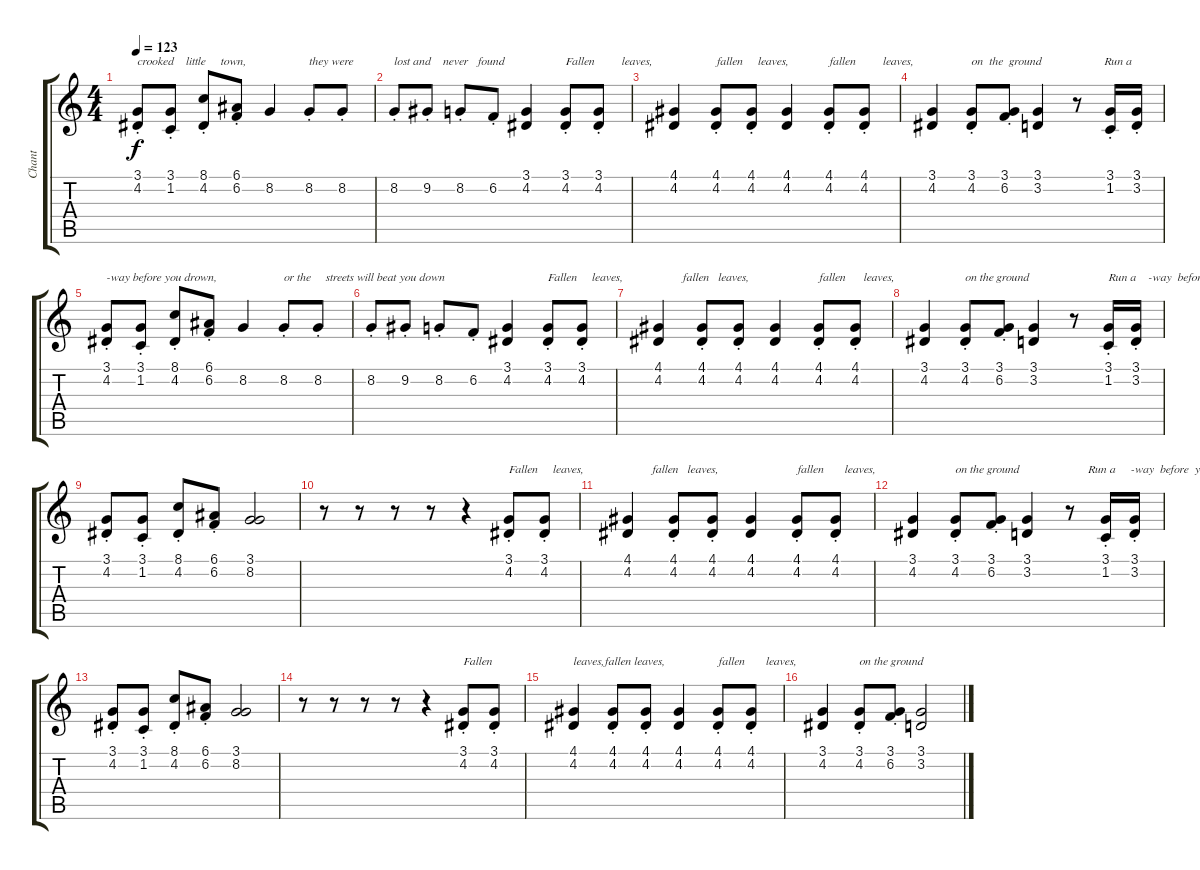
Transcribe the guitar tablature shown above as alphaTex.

\track ("Chant" "Chant") {instrument violin}
\staff {score tabs}
\tuning (E4 B3 G3 D3 A2 E2) {hide}
\ts (4 4)
\tempo 123
\clef g2
\ks c
(3.1{st} 4.2{st}).8{txt "crooked    little     town," dy f} (3.1{st} 1.2{st}).8 (8.1{st} 4.2{st}).8 (6.1{st} 6.2{st}).8 8.2.4 8.2{st}.8{txt "they were"} 8.2{st}.8 |
8.2{st}.8{txt "lost and    never   found"} 9.2{st}.8 8.2{st}.8 6.2{st}.8 (3.1 4.2).4 (3.1{st} 4.2{st}).8{txt "Fallen         leaves,"} (3.1{st} 4.2{st}).8 |
(4.1 4.2).4 (4.1{st} 4.2{st}).8{txt "fallen     leaves,"} (4.1{st} 4.2{st}).8 (4.1 4.2).4 (4.1{st} 4.2{st}).8{txt "fallen         leaves,"} (4.1{st} 4.2{st}).8 |
(3.1 4.2).4 (3.1{st} 4.2{st}).8{txt "on  the  ground"} (3.1{st} 6.2{st}).8 (3.1 3.2).4 r.8{txt "         Run a"} (3.1{st} 1.2{st}).16 (3.1{st} 3.2{st}).16 |
(3.1{st} 4.2{st}).8{txt "-way before you drown,"} (3.1{st} 1.2{st}).8 (8.1{st} 4.2{st}).8 (6.1{st} 6.2{st}).8 8.2.4 8.2{st}.8{txt "or the     streets will beat you down"} 8.2{st}.8 |
8.2{st}.8 9.2{st}.8 8.2{st}.8 6.2{st}.8 (3.1 4.2).4 (3.1{st} 4.2{st}).8{txt "Fallen     leaves,"} (3.1{st} 4.2{st}).8 |
(4.1 4.2).4{txt "        fallen   leaves,"} (4.1{st} 4.2{st}).8 (4.1{st} 4.2{st}).8 (4.1 4.2).4 (4.1{st} 4.2{st}).8{txt "fallen      leaves,"} (4.1{st} 4.2{st}).8 |
(3.1 4.2).4 (3.1{st} 4.2{st}).8{txt "on the ground"} (3.1{st} 6.2{st}).8 (3.1 3.2).4 r.8 (3.1{st} 1.2{st}).16{txt "Run a    -way  before  you drown!"} (3.1{st} 3.2{st}).16 |
(3.1{st} 4.2{st}).8 (3.1{st} 1.2{st}).8 (8.1{st} 4.2{st}).8 (6.1{st} 6.2{st}).8 (3.1 8.2).2 |
r.8 r.8 r.8 r.8 r.4 (3.1{st} 4.2{st}).8{txt "Fallen     leaves,"} (3.1{st} 4.2{st}).8 |
(4.1 4.2).4{txt "        fallen   leaves,"} (4.1{st} 4.2{st}).8 (4.1{st} 4.2{st}).8 (4.1 4.2).4 (4.1{st} 4.2{st}).8{txt "fallen       leaves,"} (4.1{st} 4.2{st}).8 |
(3.1 4.2).4 (3.1{st} 4.2{st}).8{txt "on the ground"} (3.1{st} 6.2{st}).8 (3.1 3.2).4 r.8{txt "      Run a     -way  before  you drown!"} (3.1{st} 1.2{st}).16 (3.1{st} 3.2{st}).16 |
(3.1{st} 4.2{st}).8 (3.1{st} 1.2{st}).8 (8.1{st} 4.2{st}).8 (6.1{st} 6.2{st}).8 (3.1 8.2).2 |
r.8 r.8 r.8 r.8 r.4 (3.1{st} 4.2{st}).8{txt "Fallen "} (3.1{st} 4.2{st}).8 |
(4.1 4.2).4{txt "leaves,fallen leaves,"} (4.1{st} 4.2{st}).8 (4.1{st} 4.2{st}).8 (4.1 4.2).4 (4.1{st} 4.2{st}).8{txt "fallen       leaves,"} (4.1{st} 4.2{st}).8 |
(3.1 4.2).4 (3.1{st} 4.2{st}).8{txt "on the ground"} (3.1{st} 6.2{st}).8 (3.1 3.2).2
